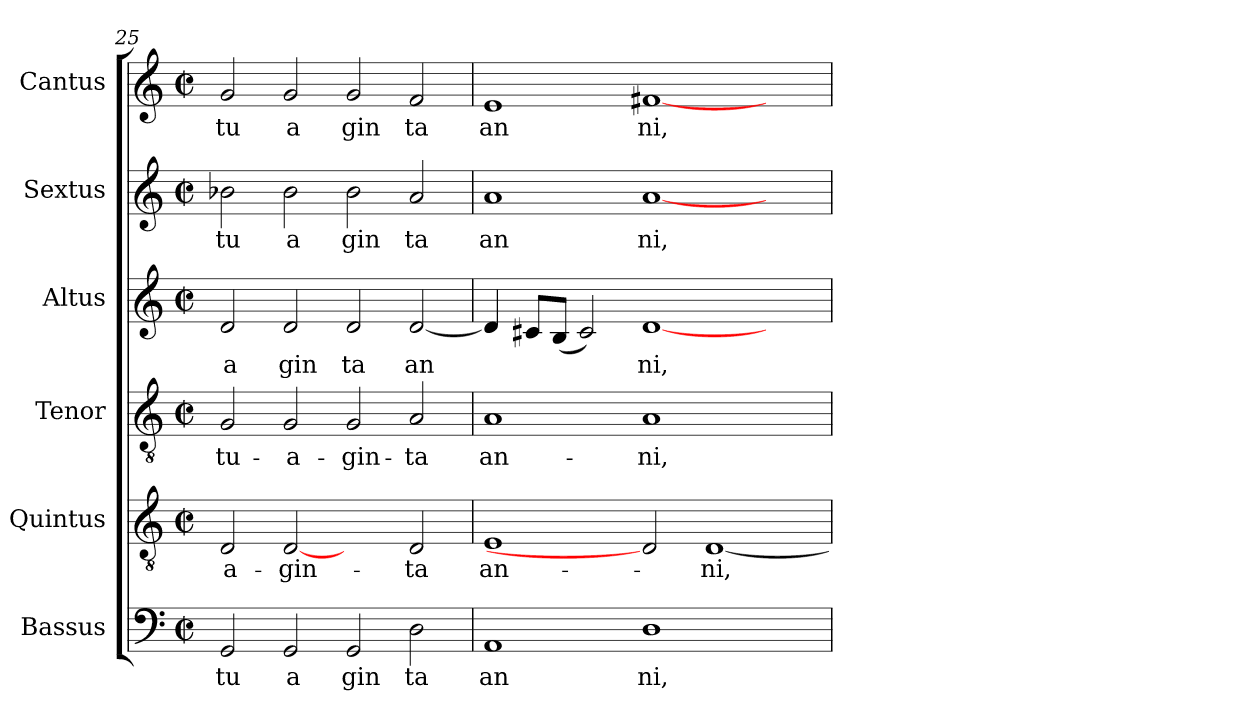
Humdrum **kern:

**kern	**text	**kern	**text	**kern	**text	**kern	**text	**kern	**text	**kern	**text
*part6	*part6	*part5	*part5	*part4	*part4	*part3	*part3	*part2	*part2	*part1	*part1
*staff6	*staff6	*staff5	*staff5	*staff4	*staff4	*staff3	*staff3	*staff2	*staff2	*staff1	*staff1
*I"Bassus	*	*I"Quintus	*	*I"Tenor	*	*I"Altus	*	*I"Sextus	*	*I"Cantus	*
*clefF4	*	*clefGv2	*	*clefGv2	*	*clefG2	*	*clefG2	*	*clefG2	*
*k[]	*	*k[]	*	*k[]	*	*k[]	*	*k[]	*	*k[]	*
*C:	*	*C:	*	*C:	*	*C:	*	*C:	*	*C:	*
*M2/2	*	*M2/2	*	*M2/2	*	*M2/2	*	*M2/2	*	*M2/2	*
*met(c|)	*	*met(c|)	*	*met(c|)	*	*met(c|)	*	*met(c|)	*	*met(c|)	*
=25	=25	=25	=25	=25	=25	=25	=25	=25	=25	=25	=25
!	!LO:LY:b:cj	!	!LO:LY:b:cj	!	!LO:LY:b	!	!LO:LY:b:cj	!	!LO:LY:b:cj	!	!LO:LY:b:cj
2GG/	tu	2D/	-a-	2G/	-tu-	2d/	a	2b-X\	tu	2g/	tu
!	!LO:LY:b:cj	!	!LO:LY:b:cj	!	!LO:LY:b	!	!LO:LY:b:cj	!	!LO:LY:b:cj	!	!LO:LY:b:cj
2GG/	a	[2D	-gin-	2G/	-a-	2d/	gin	2b-\	a	2g/	a
!	!LO:LY:b:cj	!	!	!	!LO:LY:b	!	!LO:LY:b:cj	!	!LO:LY:b:cj	!	!LO:LY:b:cj
2GG/	gin	2ryy	.	2G/	-gin-	2d/	ta	2b-\	gin	2g/	gin
!	!LO:LY:b:cj	!	!LO:LY:b:cj	!	!LO:LY:b	!	!LO:LY:b:cj	!	!LO:LY:b:cj	!	!LO:LY:b:cj
2D\	ta	2D/	-ta	2A/	-ta	[<2d/	an	2a/	ta	2f/	ta
=26	=26	=26	=26	=26	=26	=26	=26	=26	=26	=26	=26
!	!LO:LY:b:cj	!	!LO:LY:b:cj	!	!LO:LY:b	!	!LO:LY:b:cj	!	!LO:LY:b:cj	!	!LO:LY:b:cj
1AA	an	1E	an-	1A	an-	4d/]	.	1a	an	1e	an
!	!	!	!	!	!	!	!LO:LY:b:cj	!	!	!	!
.	.	.	.	.	.	8c#/L	.	.	.	.	.
!	!	!	!	!	!	!	!LO:LY:b:cj	!	!	!	!
.	.	.	.	.	.	(>8B/J	.	.	.	.	.
!	!	!	!	!	!	!	!LO:LY:b:cj	!	!	!	!
.	.	.	.	.	.	2c#/)	.	.	.	.	.
!	!LO:LY:b:cj	!	!	!	!LO:LY:b	!	!LO:LY:b:cj	!	!LO:LY:b:cj	!	!LO:LY:b:cj
1D	ni,	2D]	.	1A	-ni,	[<1d	ni,	[<1a	ni,	[<1f#X	ni,
!	!	!	!LO:LY:b:cj	!	!	!	!	!	!	!	!
.	.	[<1D	-ni,	.	.	.	.	.	.	.	.
2ryy	.	.	.	2ryy	.	2ryy	.	2ryy	.	2ryy	.
=	=	=	=	=	=	=	=	=	=	=	=
*-	*-	*-	*-	*-	*-	*-	*-	*-	*-	*-	*-
